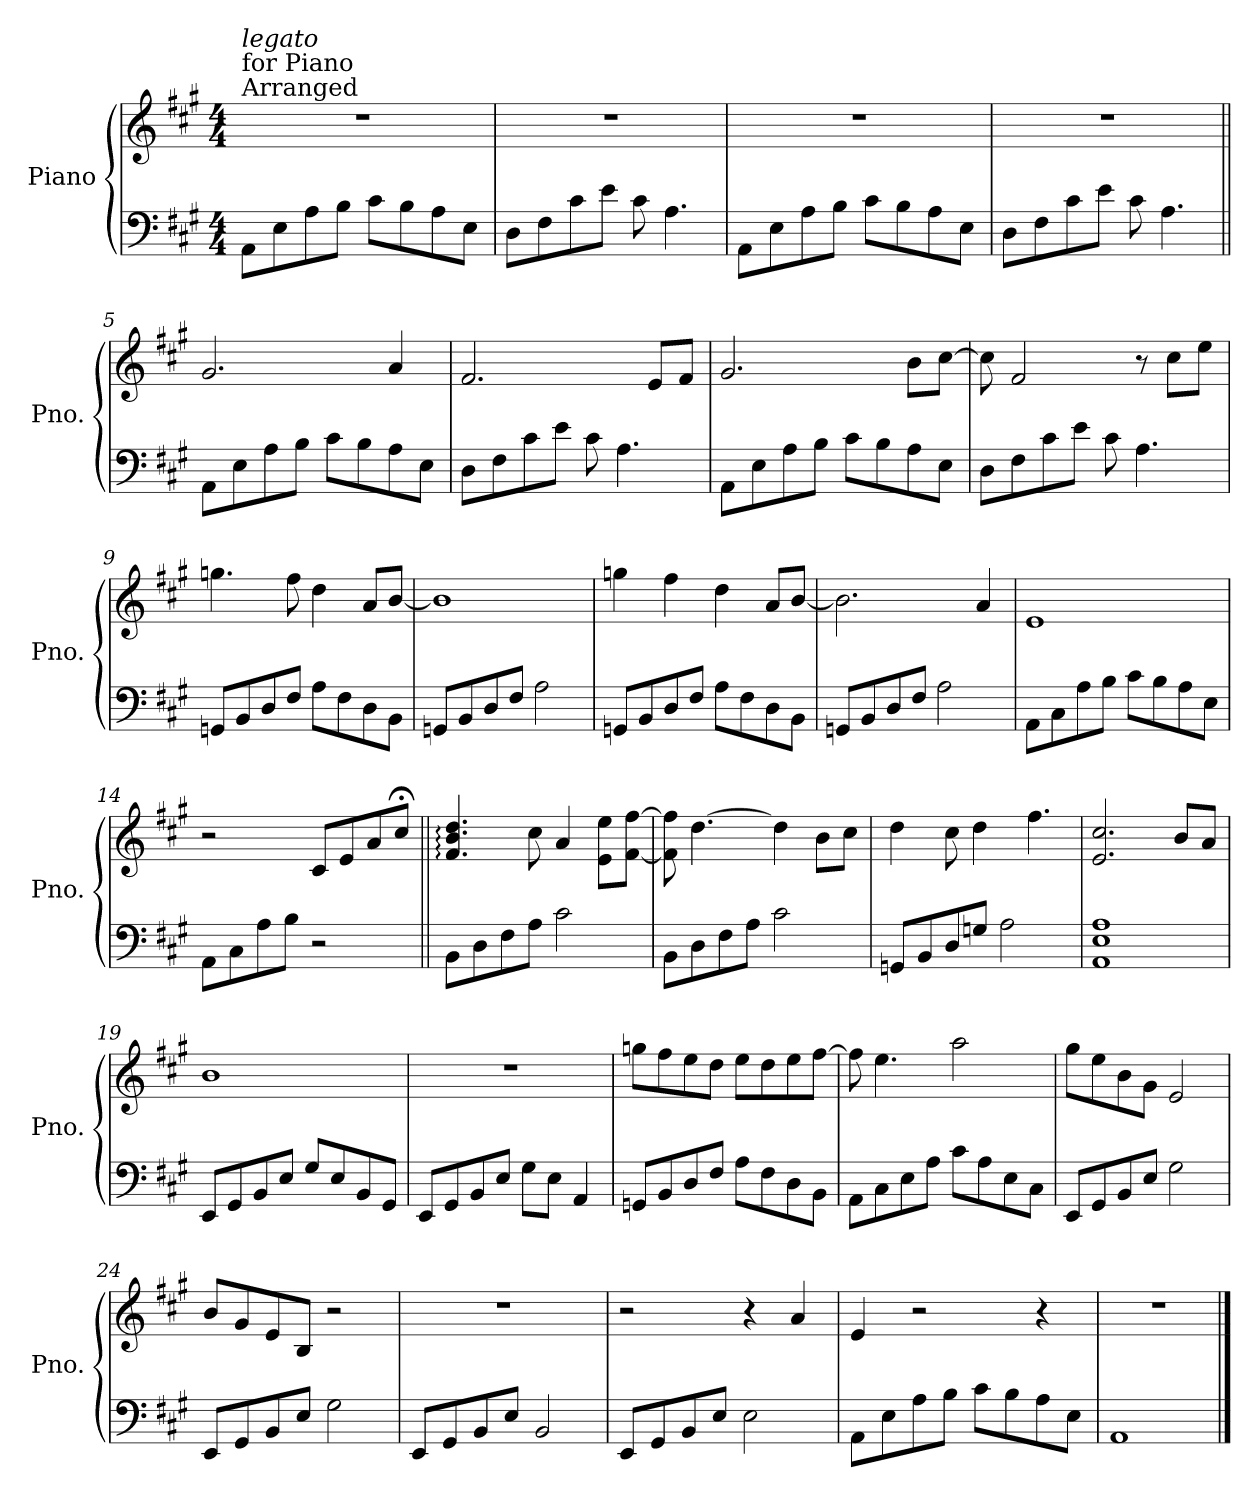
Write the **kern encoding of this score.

**kern	**kern
*part1	*part1
*staff2	*staff1
*I"Piano	*
*I'Pno.	*
*clefF4	*clefG2
*k[f#c#g#]	*k[f#c#g#]
*M4/4	*M4/4
*MM74	*MM74
=1	=1
!	!LO:TX:a:t=Arranged
!	!LO:TX:a:t=for Piano
!	!LO:TX:a:i:t=legato
8AA\L	1r
8E\	.
8A\	.
8B\J	.
8c#\L	.
8B\	.
8A\	.
8E\J	.
=2	=2
8D\L	1r
8F#\	.
8c#\	.
8e\J	.
8c#\	.
4.A\	.
=3	=3
8AA\L	1r
8E\	.
8A\	.
8B\J	.
8c#\L	.
8B\	.
8A\	.
8E\J	.
=4	=4
8D\L	1r
8F#\	.
8c#\	.
8e\J	.
8c#\	.
4.A\	.
=5||	=5||
8AA\L	2.g#/
8E\	.
8A\	.
8B\J	.
8c#\L	.
8B\	.
8A\	4a/
8E\J	.
!!LO:LB:g=z
=6	=6
8D\L	2.f#/
8F#\	.
8c#\	.
8e\J	.
8c#\	.
4.A\	.
.	8e/L
.	8f#/J
=7	=7
8AA\L	2.g#/
8E\	.
8A\	.
8B\J	.
8c#\L	.
8B\	.
8A\	8b\L
8E\J	[8cc#\J
=8	=8
8D\L	8cc#\]
8F#\	2f#/
8c#\	.
8e\J	.
8c#\	.
4.A\	8r
.	8cc#\L
.	8ee\J
=9	=9
8GGn/L	4.ggn\
8BB/	.
8D/	.
8F#/J	8ff#\
8A\L	4dd\
8F#\	.
8D\	8a/L
8BB\J	[8b/J
=10	=10
8GGn/L	1b]
8BB/	.
8D/	.
8F#/J	.
2A\	.
!!LO:LB:g=z
=11	=11
8GGn/L	4ggn\
8BB/	.
8D/	4ff#\
8F#/J	.
8A\L	4dd\
8F#\	.
8D\	8a/L
8BB\J	[8b/J
=12	=12
8GGn/L	2.b\]
8BB/	.
8D/	.
8F#/J	.
2A\	.
.	4a/
=13	=13
8AA\L	1e
8C#\	.
8A\	.
8B\J	.
8c#\L	.
8B\	.
8A\	.
8E\J	.
=14	=14
8AA\L	2r
8C#\	.
8A\	.
8B\J	.
2r	8c#/L
.	8e/
.	8a/
*	*MM18
.	8cc#;</J
=15||	=15||
*	*MM74
8BB\L	4.f#/: 4.b/: 4.dd/:
8D\	.
8F#\	.
8A\J	8cc#\
2c#\	4a/
.	8e\ 8ee\L
.	[8f#\ [8ff#\J
!!LO:LB:g=z
=16	=16
8BB\L	8f#\] 8ff#\]
8D\	[4.dd\
8F#\	.
8A\J	.
2c#\	4dd\]
.	8b\L
.	8cc#\J
=17	=17
8GGn/L	4dd\
8BB/	.
8D/	8cc#\
8Gn/J	4dd\
2A\	.
.	4.ff#\
=18	=18
1AA 1E 1A	2.e/ 2.cc#/
.	8b/L
.	8a/J
=19	=19
8EE/L	1b
8GG#/	.
8BB/	.
8E/J	.
8G#/L	.
8E/	.
8BB/	.
8GG#/J	.
=20	=20
8EE/L	1r
8GG#/	.
8BB/	.
8E/J	.
8G#\L	.
8E\J	.
4AA/	.
=21	=21
8GGn/L	8ggn\L
8BB/	8ff#\
8D/	8ee\
8F#/J	8dd\J
8A\L	8ee\L
8F#\	8dd\
8D\	8ee\
8BB\J	[8ff#\J
!!LO:LB:g=z
=22	=22
8AA\L	8ff#\]
8C#\	4.ee\
8E\	.
8A\J	.
8c#\L	2aa\
8A\	.
8E\	.
8C#\J	.
=23	=23
8EE/L	8gg#\L
8GG#/	8ee\
8BB/	8b\
8E/J	8g#\J
2G#\	2e/
=24	=24
8EE/L	8b/L
8GG#/	8g#/
8BB/	8e/
8E/J	8B/J
2G#\	2r
=25	=25
8EE/L	1r
8GG#/	.
8BB/	.
8E/J	.
2BB/	.
=26	=26
8EE/L	2r
8GG#/	.
8BB/	.
8E/J	.
2E\	4r
.	4a/
=27	=27
8AA\L	4e/
8E\	.
8A\	2r
8B\J	.
8c#\L	.
8B\	.
8A\	4r
8E\J	.
=28	=28
1AA	1r
==	==
*-	*-
